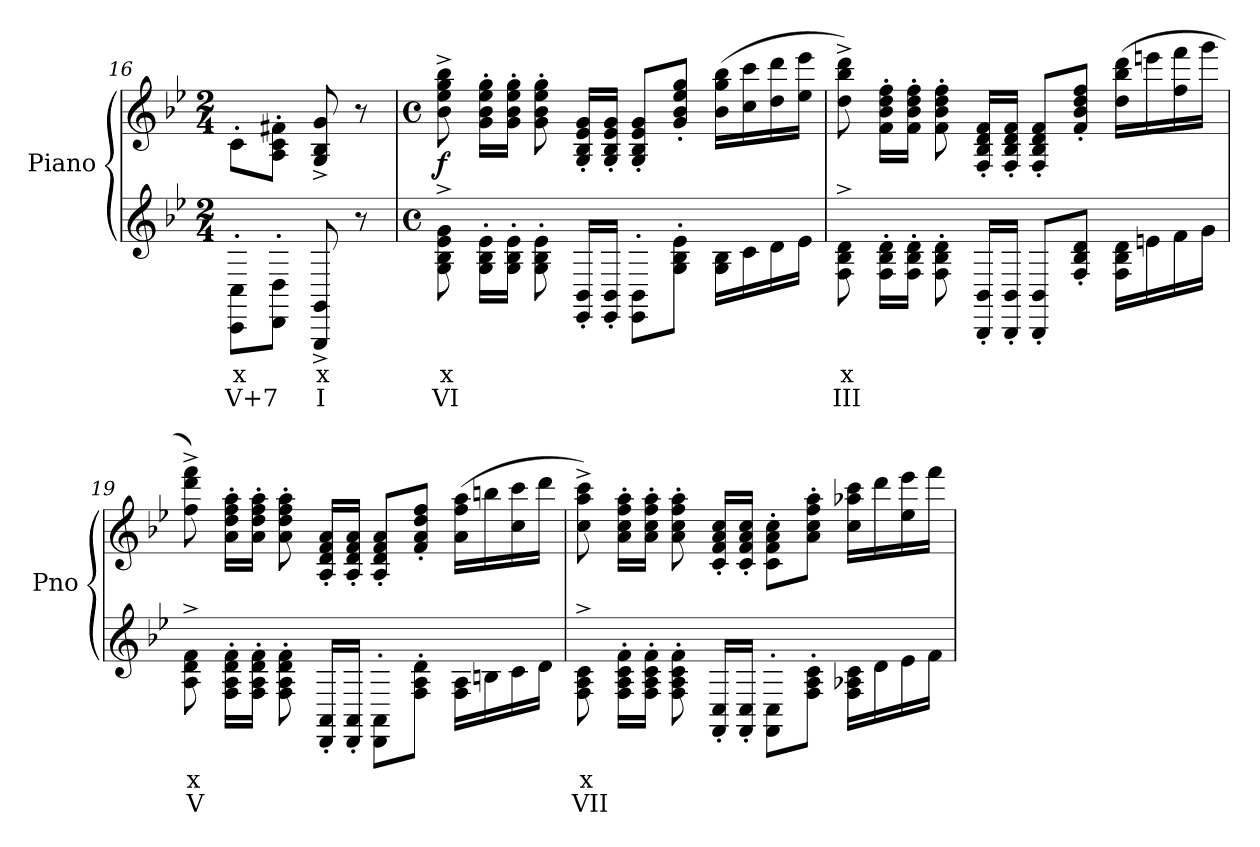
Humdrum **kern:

**kern	**text	**text	**kern	**dynam
*part1	*part1	*part1	*part1	*part1
*staff2	*staff2	*staff2	*staff1	*staff1/2
*I"Piano	*	*	*	*
*I'Pno	*	*	*	*
*clefG2	*	*	*clefG2	*
*k[b-e-]	*	*	*k[b-e-]	*
*B-:	*	*	*B-:	*
*M2/4	*	*	*M2/4	*
=16	=16	=16	=16	=16
!	!LO:LY:b	!	!	!
8CC\' 8C\'L	x	V+7	8c'\L	.
8DD\' 8D\'J	.	.	8A\' 8c\' 8f#X\'J	.
!	!LO:LY:b	!	!	!
8GGG/^ 8GG/^	x	I	8G/^ 8B-/^ 8g/^	.
8r	.	.	8r	.
=17	=17	=17	=17	=17
*M4/4	*	*	*M4/4	*
*met(c)	*	*	*met(c)	*
!	!LO:LY:b	!	!	!LO:DY:b
8G\^ 8B-\^ 8e-\^ 8g\^	x	VI	8b-\^ 8ee-\^ 8gg\^ 8bb-\^	f
16G\' 16B-\' 16e-\'LL	.	.	16g\' 16b-\' 16ee-\' 16gg\'LL	.
16G\' 16B-\' 16e-\'JJ	.	.	16g\' 16b-\' 16ee-\' 16gg\'JJ	.
8G\' 8B-\' 8e-\'	.	.	8g\' 8b-\' 8ee-\' 8gg\'	.
16EE-/' 16BB-/'LL	.	.	16G/' 16B-/' 16e-/' 16g/'LL	.
16EE-/' 16BB-/'JJ	.	.	16G/' 16B-/' 16e-/' 16g/'JJ	.
8EE-\' 8BB-\'L	.	.	8G/' 8B-/' 8e-/' 8g/'L	.
8G\' 8B-\' 8e-\'J	.	.	8g/' 8b-/' 8ee-/' 8gg/'J	.
16G\ 16B-\LL	.	.	(>16b-\ 16gg\ 16bb-\LL	.
16c\	.	.	16cc\ 16ccc\	.
16d\	.	.	16dd\ 16ddd\	.
16e-\JJ	.	.	16ee-\ 16eee-\JJ	.
!!LO:LB:g=z
=18	=18	=18	=18	=18
!	!LO:LY:b	!	!	!
8F\^ 8B-\^ 8d\^	x	III	8dd\^ 8bb-\^ 8ddd\^)	.
16F\' 16B-\' 16d\'LL	.	.	16f\' 16b-\' 16dd\' 16ff\'LL	.
16F\' 16B-\' 16d\'JJ	.	.	16f\' 16b-\' 16dd\' 16ff\'JJ	.
8F\' 8B-\' 8d\'	.	.	8f\' 8b-\' 8dd\' 8ff\'	.
16BBB-/' 16BB-/'LL	.	.	16F/' 16B-/' 16d/' 16f/'LL	.
16BBB-/' 16BB-/'JJ	.	.	16F/' 16B-/' 16d/' 16f/'JJ	.
8BBB-/' 8BB-/'L	.	.	8F/' 8B-/' 8d/' 8f/'L	.
8F/' 8B-/' 8d/'J	.	.	8f/' 8b-/' 8dd/' 8ff/'J	.
16F\ 16B-\ 16d\LL	.	.	(>16dd\ 16bb-\ 16ddd\LL	.
16en\	.	.	16eeen\	.
16f\	.	.	16ff\ 16fff\	.
16g\JJ	.	.	16ggg\JJ	.
!!LO:LB:g=z
=19	=19	=19	=19	=19
!	!LO:LY:b	!	!	!
8A\^ 8d\^ 8f\^	x	V	8ff\^ 8ddd\^ 8fff\^)	.
16F\' 16A\' 16d\' 16f\'LL	.	.	16a\' 16dd\' 16ff\' 16aa\'LL	.
16F\' 16A\' 16d\' 16f\'JJ	.	.	16a\' 16dd\' 16ff\' 16aa\'JJ	.
8F\' 8A\' 8d\' 8f\'	.	.	8a\' 8dd\' 8ff\' 8aa\'	.
16DD/' 16AA/'LL	.	.	16A/' 16d/' 16f/' 16a/'LL	.
16DD/' 16AA/'JJ	.	.	16A/' 16d/' 16f/' 16a/'JJ	.
8DD\' 8AA\'L	.	.	8A/' 8d/' 8f/' 8a/'L	.
8F\' 8A\' 8d\'J	.	.	8f/' 8a/' 8dd/' 8ff/'J	.
16F\ 16A\LL	.	.	(>16a\ 16ff\ 16aa\LL	.
16Bn\	.	.	16bbn\	.
16c\	.	.	16cc\ 16ccc\	.
16d\JJ	.	.	16ddd\JJ	.
=20	=20	=20	=20	=20
!	!LO:LY:b	!	!	!
8F\^ 8A\^ 8c\^	x	VII	8cc\^ 8aa\^ 8ccc\^)	.
16F\' 16A\' 16c\' 16f\'LL	.	.	16a\' 16cc\' 16ff\' 16aa\'LL	.
16F\' 16A\' 16c\' 16f\'JJ	.	.	16a\' 16cc\' 16ff\' 16aa\'JJ	.
8F\' 8A\' 8c\' 8f\'	.	.	8a\' 8cc\' 8ff\' 8aa\'	.
16FF/' 16C/'LL	.	.	16c/' 16f/' 16a/' 16cc/'LL	.
16FF/' 16C/'JJ	.	.	16c/' 16f/' 16a/' 16cc/'JJ	.
8FF\' 8C\'L	.	.	8c\' 8f\' 8a\' 8cc\'L	.
8F\' 8A\' 8c\'J	.	.	8a\' 8cc\' 8ff\' 8aa\'J	.
16F\ 16A-X\ 16c\LL	.	.	16cc\ 16aa-X\ 16ccc\LL	.
16d\	.	.	16ddd\	.
16e-\	.	.	16ee-\ 16eee-\	.
16f\JJ	.	.	16fff\JJ	.
=	=	=	=	=
*-	*-	*-	*-	*-
